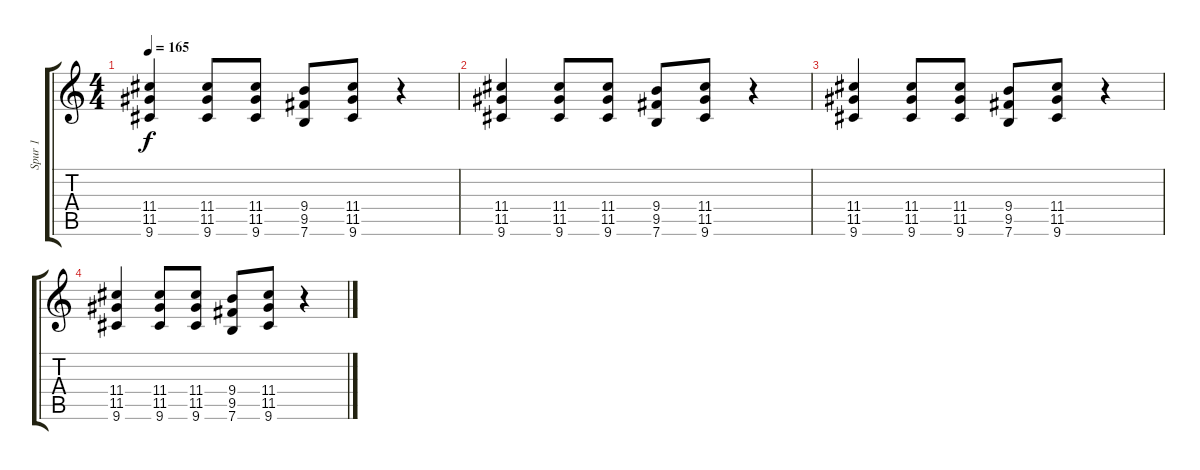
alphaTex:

\track ("Spur 1" "Spur 1") {instrument electricguitarclean}
\staff {score tabs}
\tuning (E4 B3 G3 D3 A2 E2) {hide}
\ts (4 4)
\tempo 165
\clef g2
\ks c
(11.4 11.5 9.6).4{dy f} (11.4 11.5 9.6).8 (11.4 11.5 9.6).8 (9.4 9.5 7.6).8 (11.4 11.5 9.6).8 r.4 |
(11.4 11.5 9.6).4 (11.4 11.5 9.6).8 (11.4 11.5 9.6).8 (9.4 9.5 7.6).8 (11.4 11.5 9.6).8 r.4 |
(11.4 11.5 9.6).4 (11.4 11.5 9.6).8 (11.4 11.5 9.6).8 (9.4 9.5 7.6).8 (11.4 11.5 9.6).8 r.4 |
(11.4 11.5 9.6).4 (11.4 11.5 9.6).8 (11.4 11.5 9.6).8 (9.4 9.5 7.6).8 (11.4 11.5 9.6).8 r.4
